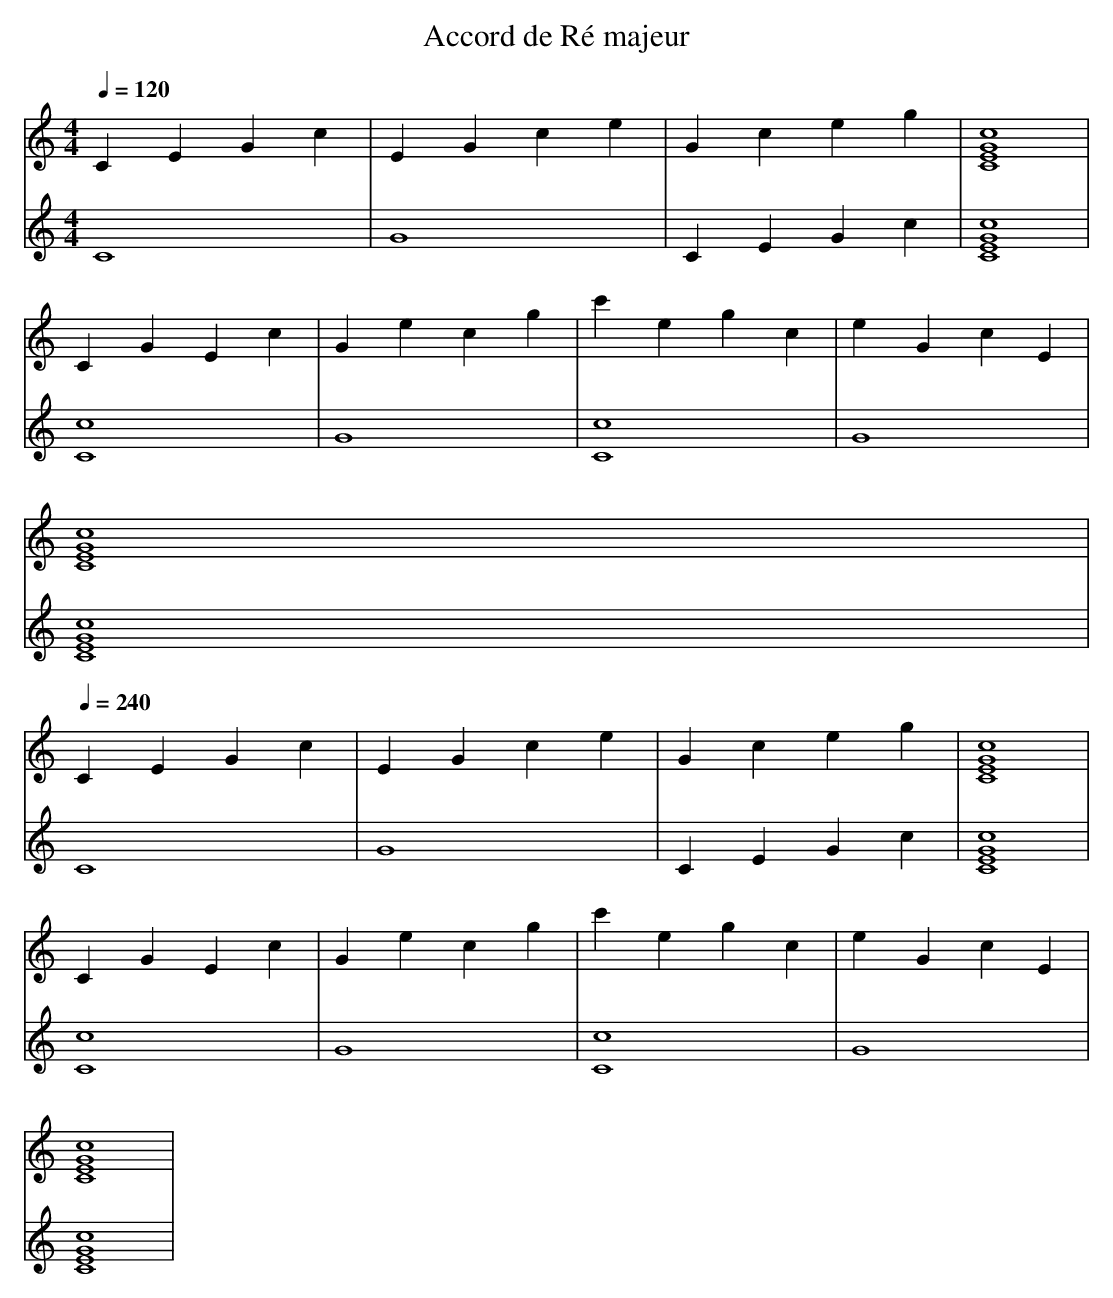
X:1
T:Accord de Ré majeur
M: 4/4
L: 1/4
Q:1/4=120
K:C
V:1
C E G c | E G c e | G c e g | [C4 E4 G4 c4] |
C G E c | G e c g | c' e g c | e G c E |
[C4 E4 G4 c4] |
Q:1/4=240
C E G c | E G c e | G c e g | [C4 E4 G4 c4] |
C G E c | G e c g | c' e g c | e G c E |
[C4 E4 G4 c4] |
V:2
C4 | G4 | C E G c | [C4 E4 G4 c4] |
[C4 c4] | G4 | [C4 c4] | G4 |
[C4 E4 G4 c4] |
Q:1/4=240
C4 | G4 | C E G c | [C4 E4 G4 c4] |
[C4 c4] | G4 | [C4 c4] | G4 |
[C4 E4 G4 c4] |
